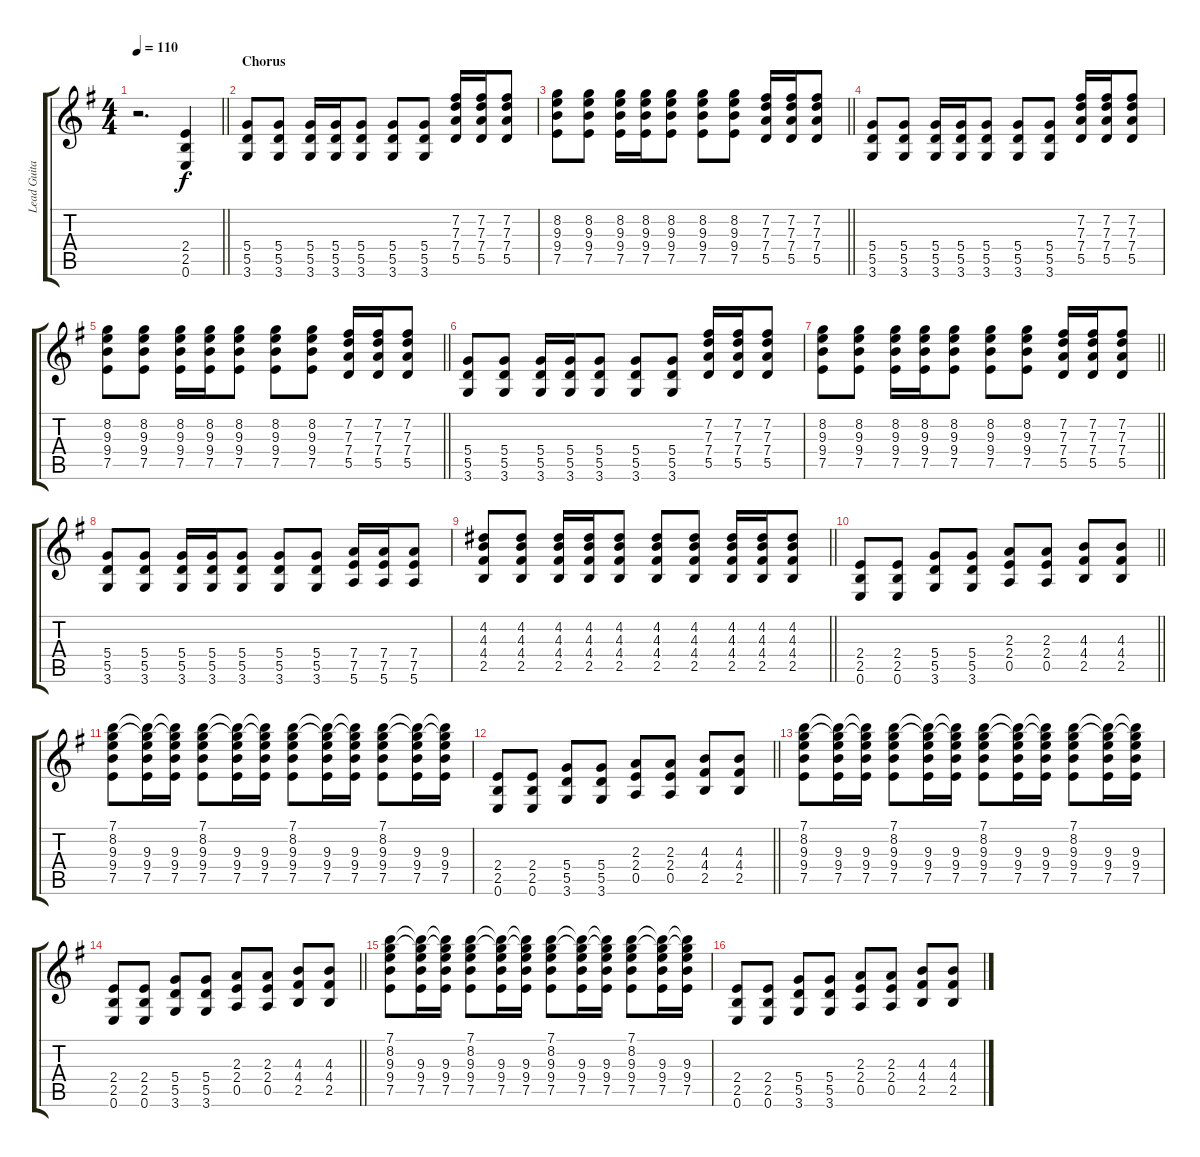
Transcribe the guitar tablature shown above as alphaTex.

\track ("Lead Guitar" "Lead Guita") {instrument overdrivenguitar}
\staff {score tabs}
\tuning (E4 B3 G3 D3 A2 E2) {hide}
\ts (4 4)
\tempo 110
\clef g2
\barLineRight lightlight
\ks g
r.2{d dy f} (2.4 2.5 0.6).4 |
\section ("" "Chorus")
(5.4 5.5 3.6).8 (5.4 5.5 3.6).8 (5.4 5.5 3.6).16 (5.4 5.5 3.6).16 (5.4 5.5 3.6).8 (5.4 5.5 3.6).8 (5.4 5.5 3.6).8 (7.2 7.3 7.4 5.5).16 (7.2 7.3 7.4 5.5).16 (7.2 7.3 7.4 5.5).8 |
\barLineRight lightlight
(8.2 9.3 9.4 7.5).8 (8.2 9.3 9.4 7.5).8 (8.2 9.3 9.4 7.5).16 (8.2 9.3 9.4 7.5).16 (8.2 9.3 9.4 7.5).8 (8.2 9.3 9.4 7.5).8 (8.2 9.3 9.4 7.5).8 (7.2 7.3 7.4 5.5).16 (7.2 7.3 7.4 5.5).16 (7.2 7.3 7.4 5.5).8 |
(5.4 5.5 3.6).8 (5.4 5.5 3.6).8 (5.4 5.5 3.6).16 (5.4 5.5 3.6).16 (5.4 5.5 3.6).8 (5.4 5.5 3.6).8 (5.4 5.5 3.6).8 (7.2 7.3 7.4 5.5).16 (7.2 7.3 7.4 5.5).16 (7.2 7.3 7.4 5.5).8 |
\barLineRight lightlight
(8.2 9.3 9.4 7.5).8 (8.2 9.3 9.4 7.5).8 (8.2 9.3 9.4 7.5).16 (8.2 9.3 9.4 7.5).16 (8.2 9.3 9.4 7.5).8 (8.2 9.3 9.4 7.5).8 (8.2 9.3 9.4 7.5).8 (7.2 7.3 7.4 5.5).16 (7.2 7.3 7.4 5.5).16 (7.2 7.3 7.4 5.5).8 |
(5.4 5.5 3.6).8 (5.4 5.5 3.6).8 (5.4 5.5 3.6).16 (5.4 5.5 3.6).16 (5.4 5.5 3.6).8 (5.4 5.5 3.6).8 (5.4 5.5 3.6).8 (7.2 7.3 7.4 5.5).16 (7.2 7.3 7.4 5.5).16 (7.2 7.3 7.4 5.5).8 |
\barLineRight lightlight
(8.2 9.3 9.4 7.5).8 (8.2 9.3 9.4 7.5).8 (8.2 9.3 9.4 7.5).16 (8.2 9.3 9.4 7.5).16 (8.2 9.3 9.4 7.5).8 (8.2 9.3 9.4 7.5).8 (8.2 9.3 9.4 7.5).8 (7.2 7.3 7.4 5.5).16 (7.2 7.3 7.4 5.5).16 (7.2 7.3 7.4 5.5).8 |
(5.4 5.5 3.6).8 (5.4 5.5 3.6).8 (5.4 5.5 3.6).16 (5.4 5.5 3.6).16 (5.4 5.5 3.6).8 (5.4 5.5 3.6).8 (5.4 5.5 3.6).8 (7.4 7.5 5.6).16 (7.4 7.5 5.6).16 (7.4 7.5 5.6).8 |
\barLineRight lightlight
(4.2 4.3 4.4 2.5).8 (4.2 4.3 4.4 2.5).8 (4.2 4.3 4.4 2.5).16 (4.2 4.3 4.4 2.5).16 (4.2 4.3 4.4 2.5).8 (4.2 4.3 4.4 2.5).8 (4.2 4.3 4.4 2.5).8 (4.2 4.3 4.4 2.5).16 (4.2 4.3 4.4 2.5).16 (4.2 4.3 4.4 2.5).8 |
\barLineRight lightlight
(2.4 2.5 0.6).8 (2.4 2.5 0.6).8 (5.4 5.5 3.6).8 (5.4 5.5 3.6).8 (2.3 2.4 0.5).8 (2.3 2.4 0.5).8 (4.3 4.4 2.5).8 (4.3 4.4 2.5).8 |
(7.1 8.2 9.3 9.4 7.5).8 (7.1{t} 8.2{t} 9.3 9.4 7.5).16 (7.1{t} 8.2{t} 9.3 9.4 7.5).16 (7.1 8.2 9.3 9.4 7.5).8 (7.1{t} 8.2{t} 9.3 9.4 7.5).16 (7.1{t} 8.2{t} 9.3 9.4 7.5).16 (7.1 8.2 9.3 9.4 7.5).8 (7.1{t} 8.2{t} 9.3 9.4 7.5).16 (7.1{t} 8.2{t} 9.3 9.4 7.5).16 (7.1 8.2 9.3 9.4 7.5).8 (7.1{t} 8.2{t} 9.3 9.4 7.5).16 (7.1{t} 8.2{t} 9.3 9.4 7.5).16 |
\barLineRight lightlight
(2.4 2.5 0.6).8 (2.4 2.5 0.6).8 (5.4 5.5 3.6).8 (5.4 5.5 3.6).8 (2.3 2.4 0.5).8 (2.3 2.4 0.5).8 (4.3 4.4 2.5).8 (4.3 4.4 2.5).8 |
(7.1 8.2 9.3 9.4 7.5).8 (7.1{t} 8.2{t} 9.3 9.4 7.5).16 (7.1{t} 8.2{t} 9.3 9.4 7.5).16 (7.1 8.2 9.3 9.4 7.5).8 (7.1{t} 8.2{t} 9.3 9.4 7.5).16 (7.1{t} 8.2{t} 9.3 9.4 7.5).16 (7.1 8.2 9.3 9.4 7.5).8 (7.1{t} 8.2{t} 9.3 9.4 7.5).16 (7.1{t} 8.2{t} 9.3 9.4 7.5).16 (7.1 8.2 9.3 9.4 7.5).8 (7.1{t} 8.2{t} 9.3 9.4 7.5).16 (7.1{t} 8.2{t} 9.3 9.4 7.5).16 |
\barLineRight lightlight
(2.4 2.5 0.6).8 (2.4 2.5 0.6).8 (5.4 5.5 3.6).8 (5.4 5.5 3.6).8 (2.3 2.4 0.5).8 (2.3 2.4 0.5).8 (4.3 4.4 2.5).8 (4.3 4.4 2.5).8 |
(7.1 8.2 9.3 9.4 7.5).8 (7.1{t} 8.2{t} 9.3 9.4 7.5).16 (7.1{t} 8.2{t} 9.3 9.4 7.5).16 (7.1 8.2 9.3 9.4 7.5).8 (7.1{t} 8.2{t} 9.3 9.4 7.5).16 (7.1{t} 8.2{t} 9.3 9.4 7.5).16 (7.1 8.2 9.3 9.4 7.5).8 (7.1{t} 8.2{t} 9.3 9.4 7.5).16 (7.1{t} 8.2{t} 9.3 9.4 7.5).16 (7.1 8.2 9.3 9.4 7.5).8 (7.1{t} 8.2{t} 9.3 9.4 7.5).16 (7.1{t} 8.2{t} 9.3 9.4 7.5).16 |
(2.4 2.5 0.6).8 (2.4 2.5 0.6).8 (5.4 5.5 3.6).8 (5.4 5.5 3.6).8 (2.3 2.4 0.5).8 (2.3 2.4 0.5).8 (4.3 4.4 2.5).8 (4.3 4.4 2.5).8
